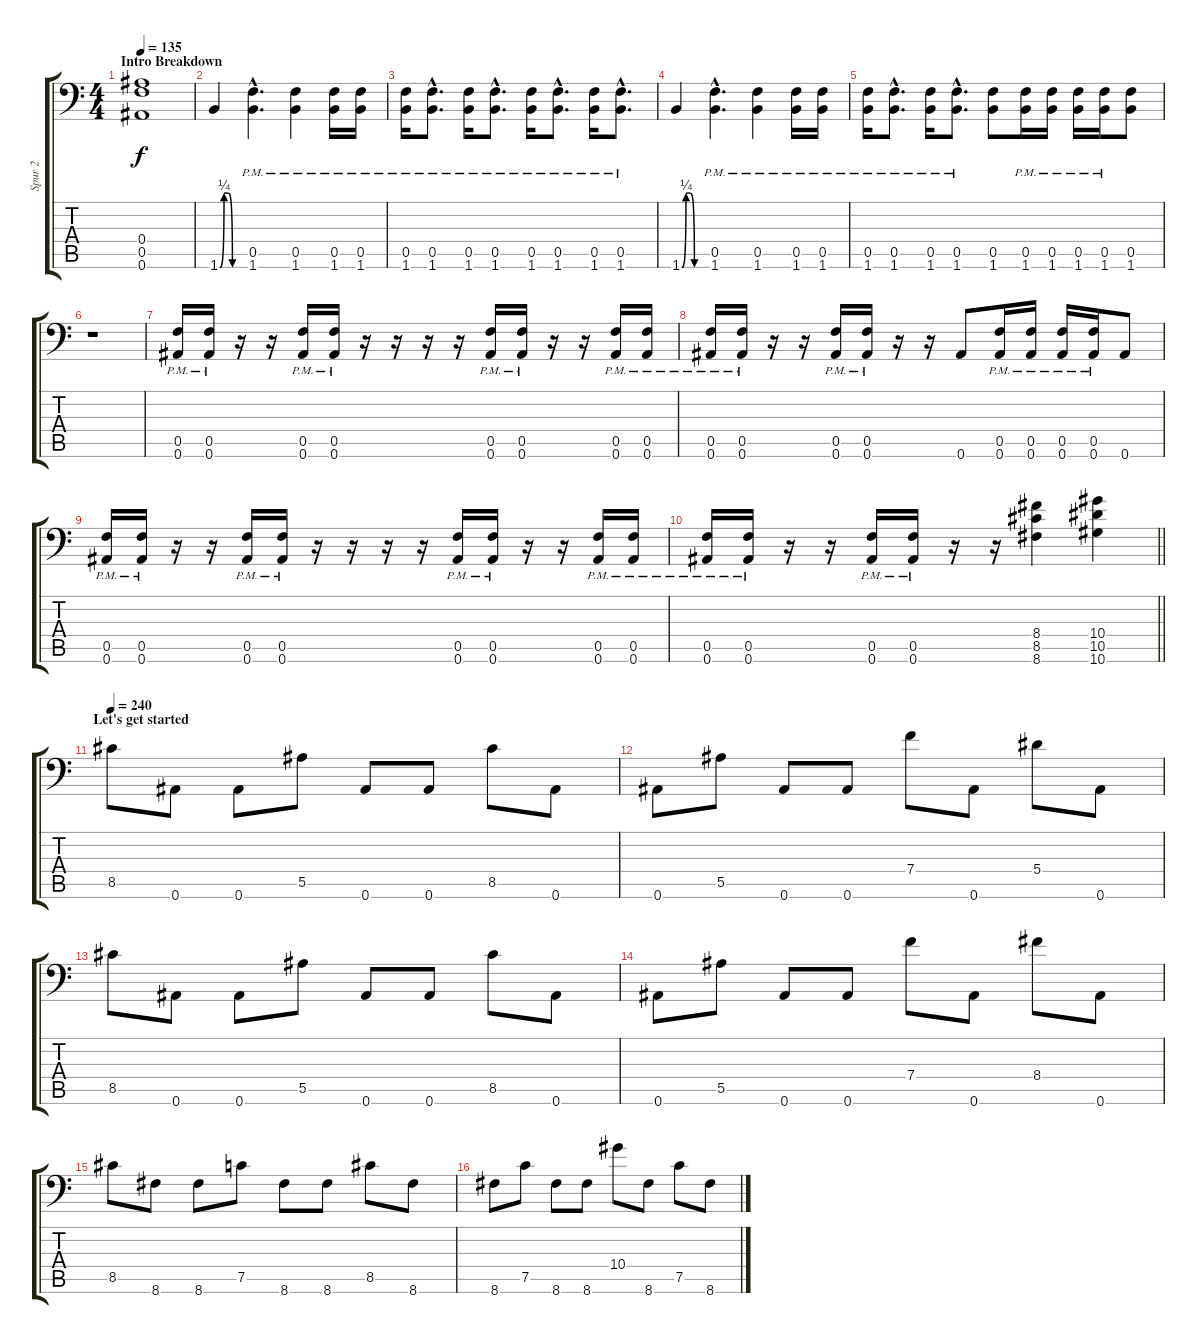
\track ("Spur 2" "Spur 2") {instrument overdrivenguitar}
\staff {score tabs}
\tuning (C4 G3 Eb3 Bb2 F2 Bb1) {hide}
\ts (4 4)
\section ("" "Intro Breakdown")
\tempo 135
\clef f4
\ks c
(0.4 0.5 0.6).1{dy f instrument overdrivenguitar} |
1.6{be (custom 0 0 10 1 20 1 30 0 60 0)}.4 (0.5{hac pm} 1.6{hac pm}).4{d} (0.5{pm} 1.6{pm}).4 (0.5{pm} 1.6{pm}).16 (0.5{pm} 1.6{pm}).16 |
(0.5{pm} 1.6{pm}).16 (0.5{hac pm} 1.6{hac pm}).8{d} (0.5{pm} 1.6{pm}).16 (0.5{hac pm} 1.6{hac pm}).8{d} (0.5{pm} 1.6{pm}).16 (0.5{hac pm} 1.6{hac pm}).8{d} (0.5{pm} 1.6{pm}).16 (0.5{hac pm} 1.6{hac pm}).8{d} |
1.6{be (custom 0 0 10 1 20 1 30 0 60 0)}.4 (0.5{hac pm} 1.6{hac pm}).4{d} (0.5{pm} 1.6{pm}).4 (0.5{pm} 1.6{pm}).16 (0.5{pm} 1.6{pm}).16 |
(0.5{pm} 1.6{pm}).16 (0.5{hac pm} 1.6{hac pm}).8{d} (0.5{pm} 1.6{pm}).16 (0.5{hac pm} 1.6{hac pm}).8{d} (0.5 1.6).8 (0.5{pm} 1.6{pm}).16 (0.5{pm} 1.6{pm}).16 (0.5{pm} 1.6{pm}).16 (0.5{pm} 1.6{pm}).16 (0.5 1.6).8 |
r.1 |
(0.5{pm} 0.6{pm}).16 (0.5{pm} 0.6{pm}).16 r.16 r.16 (0.5{pm} 0.6{pm}).16 (0.5{pm} 0.6{pm}).16 r.16 r.16 r.16 r.16 (0.5{pm} 0.6{pm}).16 (0.5{pm} 0.6{pm}).16 r.16 r.16 (0.5{pm} 0.6{pm}).16 (0.5{pm} 0.6{pm}).16 |
(0.5{pm} 0.6{pm}).16 (0.5{pm} 0.6{pm}).16 r.16 r.16 (0.5{pm} 0.6{pm}).16 (0.5{pm} 0.6{pm}).16 r.16 r.16 0.6.8 (0.5{pm} 0.6{pm}).16 (0.5{pm} 0.6{pm}).16 (0.5{pm} 0.6{pm}).16 (0.5{pm} 0.6{pm}).16 0.6.8 |
(0.5{pm} 0.6{pm}).16 (0.5{pm} 0.6{pm}).16 r.16 r.16 (0.5{pm} 0.6{pm}).16 (0.5{pm} 0.6{pm}).16 r.16 r.16 r.16 r.16 (0.5{pm} 0.6{pm}).16 (0.5{pm} 0.6{pm}).16 r.16 r.16 (0.5{pm} 0.6{pm}).16 (0.5{pm} 0.6{pm}).16 |
\barLineRight lightlight
(0.5{pm} 0.6{pm}).16 (0.5{pm} 0.6{pm}).16 r.16 r.16 (0.5{pm} 0.6{pm}).16 (0.5{pm} 0.6{pm}).16 r.16 r.16 (8.4 8.5 8.6).4 (10.4 10.5 10.6).4 |
\section ("" "Let's get started")
\tempo 240
8.5.8 0.6.8 0.6.8 5.5.8 0.6.8 0.6.8 8.5.8 0.6.8 |
0.6.8 5.5.8 0.6.8 0.6.8 7.4.8 0.6.8 5.4.8 0.6.8 |
8.5.8 0.6.8 0.6.8 5.5.8 0.6.8 0.6.8 8.5.8 0.6.8 |
0.6.8 5.5.8 0.6.8 0.6.8 7.4.8 0.6.8 8.4.8 0.6.8 |
8.5.8 8.6.8 8.6.8 7.5.8 8.6.8 8.6.8 8.5.8 8.6.8 |
8.6.8 7.5.8 8.6.8 8.6.8 10.4.8 8.6.8 7.5.8 8.6.8
